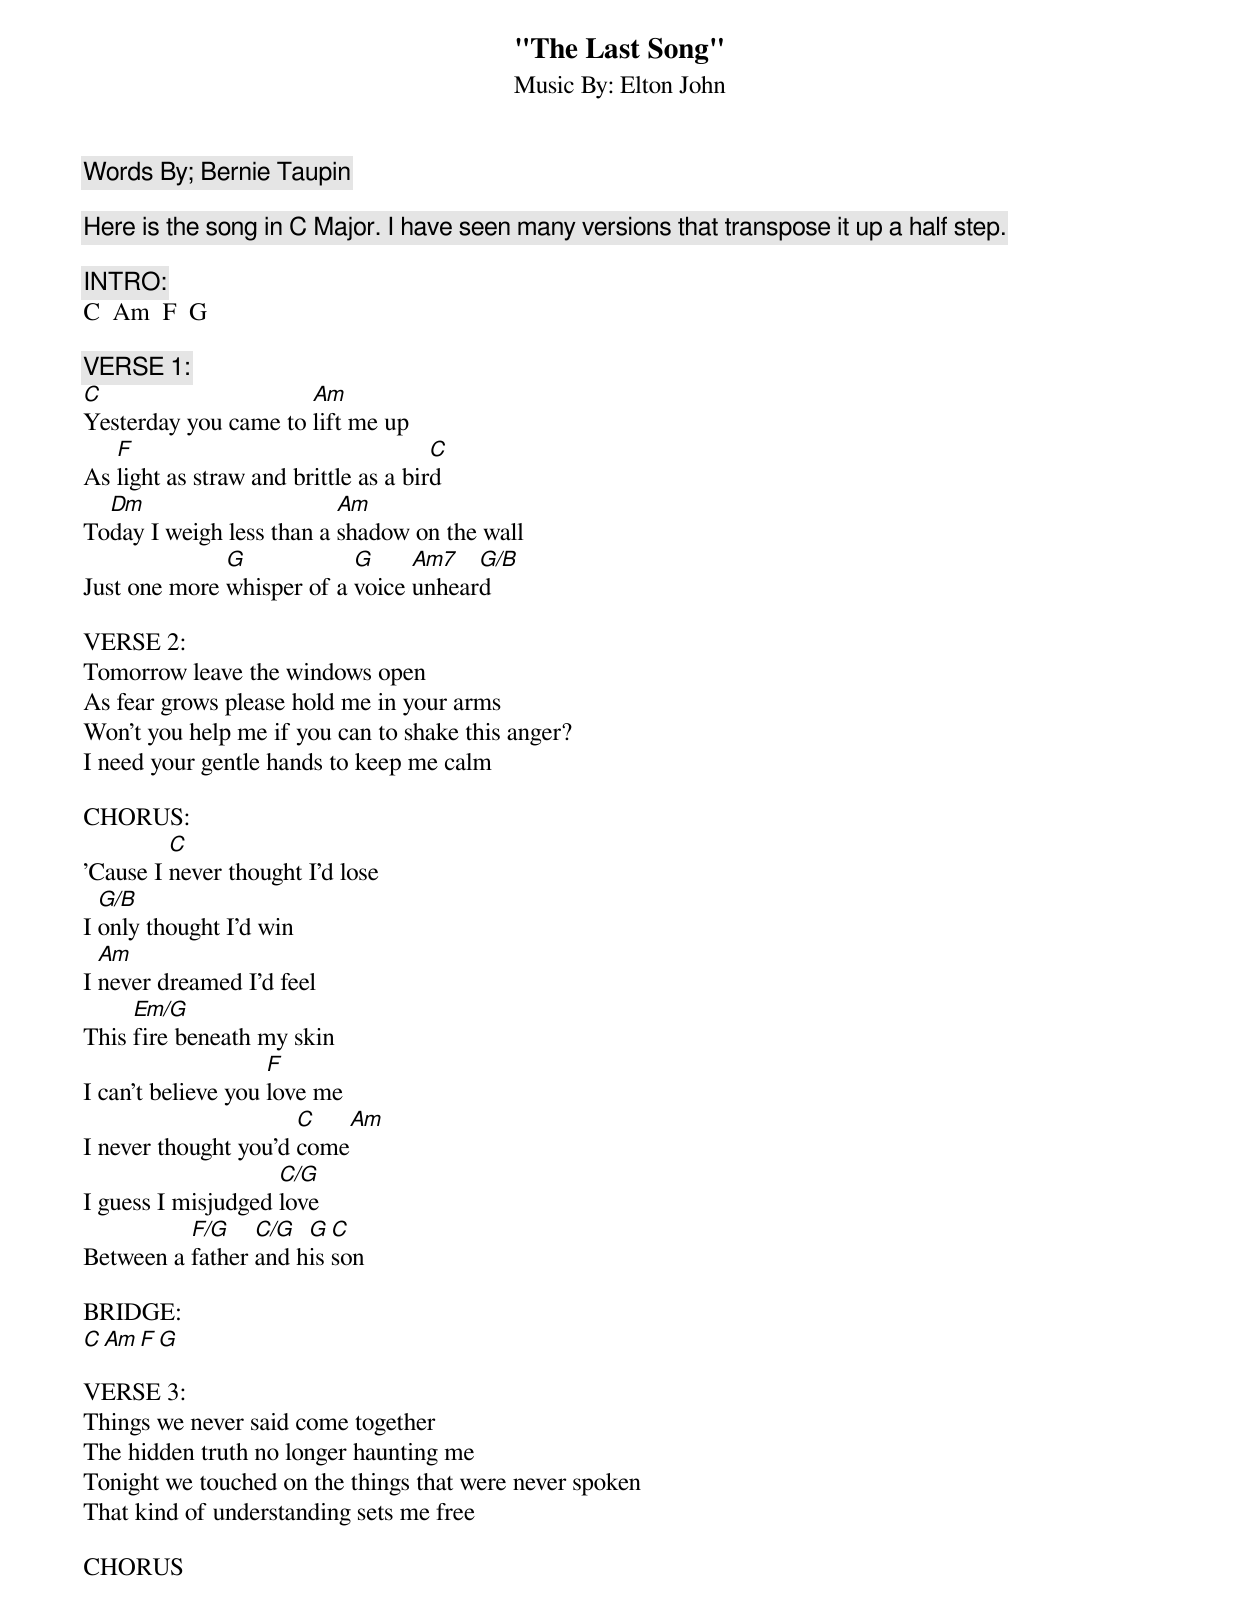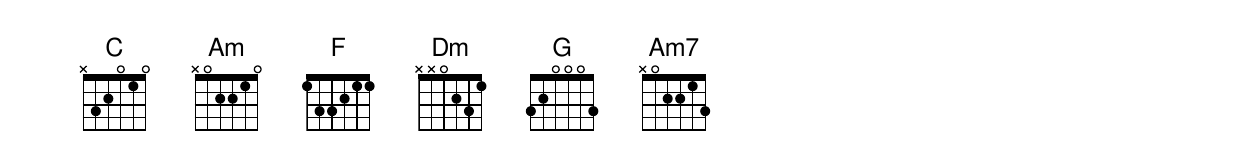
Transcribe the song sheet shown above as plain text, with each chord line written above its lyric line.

"The Last Song"
Music By: Elton John
Words By; Bernie Taupin

Here is the song in C Major. I have seen many versions that transpose it up a half step.

INTRO:
C  Am  F  G

VERSE 1:
C                     Am
Yesterday you came to lift me up
   F                                  C
As light as straw and brittle as a bird
  Dm                      Am
Today I weigh less than a shadow on the wall
              G            G     Am7   G/B
Just one more whisper of a voice unheard

VERSE 2:
Tomorrow leave the windows open
As fear grows please hold me in your arms
Won't you help me if you can to shake this anger?
I need your gentle hands to keep me calm

CHORUS:
         C
'Cause I never thought I'd lose
  G/B
I only thought I'd win
  Am
I never dreamed I'd feel
     Em/G
This fire beneath my skin
                    F
I can't believe you love me
                      C     Am
I never thought you'd come
                    C/G
I guess I misjudged love
          F/G    C/G  G  C
Between a father and his son

BRIDGE:
C  Am  F  G

VERSE 3:
Things we never said come together
The hidden truth no longer haunting me
Tonight we touched on the things that were never spoken
That kind of understanding sets me free

CHORUS
